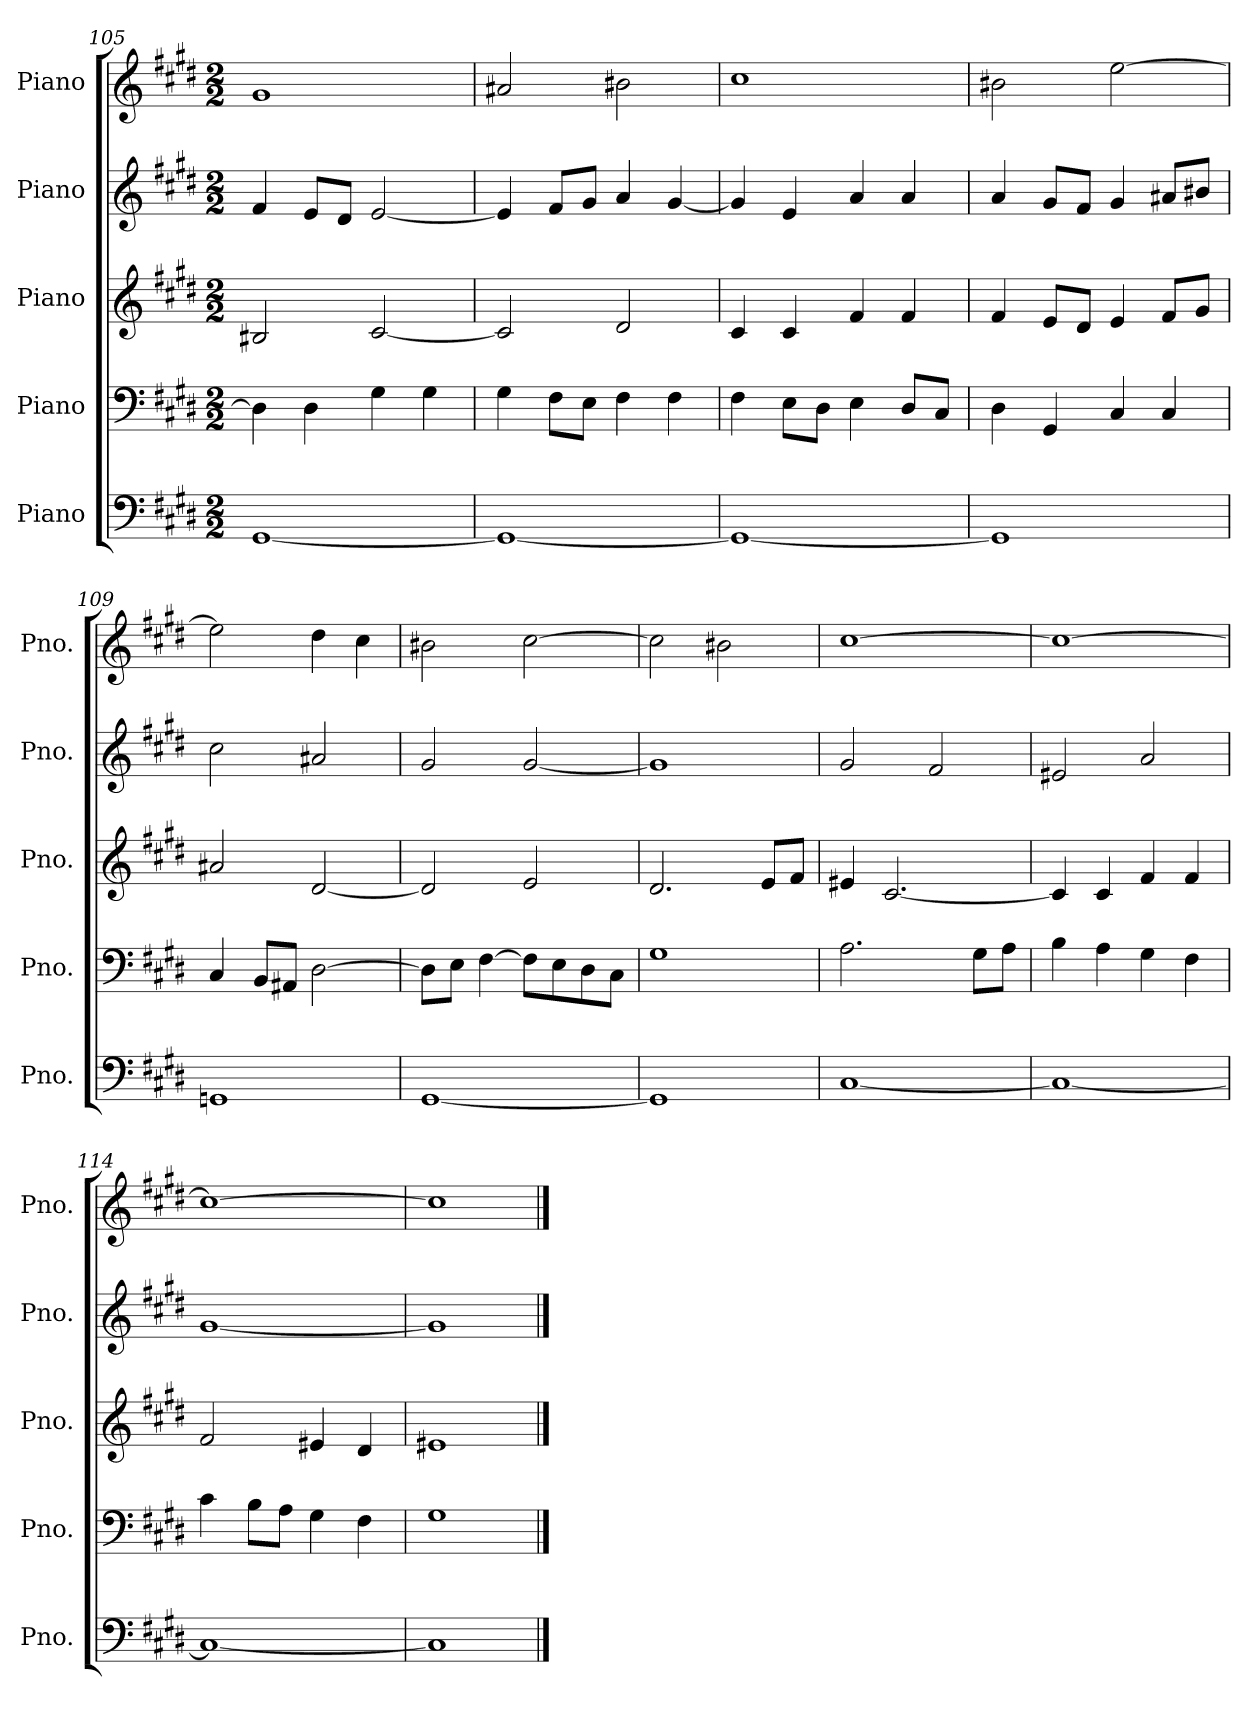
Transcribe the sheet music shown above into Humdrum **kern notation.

**kern	**kern	**kern	**kern	**kern
*part5	*part4	*part3	*part2	*part1
*staff5	*staff4	*staff3	*staff2	*staff1
*I"Piano	*I"Piano	*I"Piano	*I"Piano	*I"Piano
*I'Pno.	*I'Pno.	*I'Pno.	*I'Pno.	*I'Pno.
*clefF4	*clefF4	*clefG2	*clefG2	*clefG2
*k[f#c#g#d#]	*k[f#c#g#d#]	*k[f#c#g#d#]	*k[f#c#g#d#]	*k[f#c#g#d#]
*M2/2	*M2/2	*M2/2	*M2/2	*M2/2
=105	=105	=105	=105	=105
[1GG#i	4D#j\]	2B#XZ/	4f#V/	1g#N
.	4D#j\	.	8eV/L	.
.	.	.	8d#V/J	.
.	4G#j\	[2c#Z/	[2eV/	.
.	4G#j\	.	.	.
!!LO:LB:g=z
=106	=106	=106	=106	=106
1GG#i_	4G#j\	2c#Z/]	4eV/]	2a#XN/
.	8F#j\L	.	8f#V/L	.
.	8Ej\J	.	8g#V/J	.
.	4F#j\	2d#Z/	4aV/	2b#XN\
.	4F#j\	.	[4g#V/	.
=107	=107	=107	=107	=107
1GG#i_	4F#j\	4c#Z/	4g#V/]	1cc#N
.	8Ej\L	4c#Z/	4eV/	.
.	8D#j\J	.	.	.
.	4Ej\	4f#Z/	4aV/	.
.	8D#j/L	4f#Z/	4aV/	.
.	8C#j/J	.	.	.
=108	=108	=108	=108	=108
1GG#i]	4D#j\	4f#Z/	4aV/	2b#XN\
.	4GG#j/	8eZ/L	8g#V/L	.
.	.	8d#Z/J	8f#V/J	.
.	4C#j/	4eZ/	4g#V/	[2eeN\
.	4C#j/	8f#Z/L	8a#XV/L	.
.	.	8g#Z/J	8b#XV/J	.
=109	=109	=109	=109	=109
1GGni	4C#j/	2a#XZ/	2cc#V\	2eeN\]
.	8BBj/L	.	.	.
.	8AA#Xj/J	.	.	.
.	[2D#j\	[2d#Z/	2a#XV/	4dd#N\
.	.	.	.	4cc#N\
=110	=110	=110	=110	=110
[1GG#i	8D#j\L]	2d#Z/]	2g#V/	2b#XN\
.	8Ej\J	.	.	.
.	[4F#j\	.	.	.
.	8F#j\L]	2eZ/	[2g#V/	[2cc#N\
.	8Ej\	.	.	.
.	8D#j\	.	.	.
.	8C#j\J	.	.	.
=111	=111	=111	=111	=111
1GG#i]	1G#j	2.d#Z/	1g#V]	2cc#N\]
.	.	.	.	2b#XN\
.	.	8eZ/L	.	.
.	.	8f#Z/J	.	.
!!LO:PB:g=z
=112	=112	=112	=112	=112
[1C#i	2.Aj\	4e#XZ/	2g#V/	[1cc#N
.	.	[2.c#Z/	.	.
.	.	.	2f#V/	.
.	8G#j\L	.	.	.
.	8Aj\J	.	.	.
=113	=113	=113	=113	=113
1C#i_	4Bj\	4c#Z/]	2e#XV/	1cc#N_
.	4Aj\	4c#Z/	.	.
.	4G#j\	4f#Z/	2aV/	.
.	4F#j\	4f#Z/	.	.
=114	=114	=114	=114	=114
1C#i_	4c#j\	2f#Z/	[1g#V	1cc#N_
.	8Bj\L	.	.	.
.	8Aj\J	.	.	.
.	4G#j\	4e#XZ/	.	.
.	4F#j\	4d#Z/	.	.
=115	=115	=115	=115	=115
1C#i]	1G#j	1e#XZ	1g#V]	1cc#N]
==	==	==	==	==
*-	*-	*-	*-	*-
